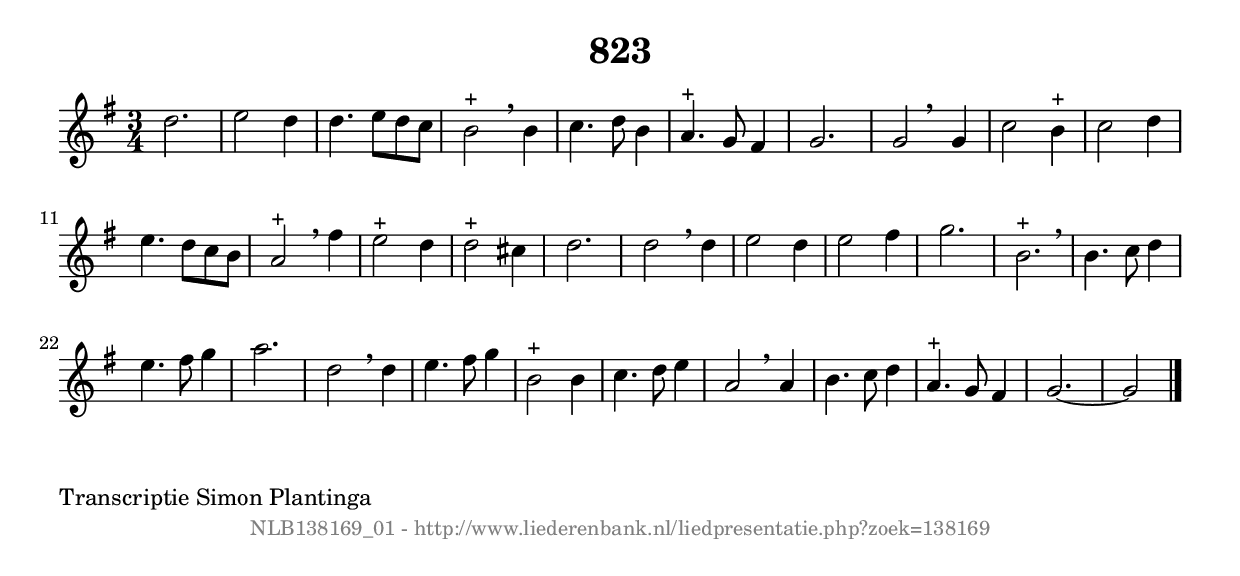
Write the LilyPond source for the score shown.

%
% produced by wce2krn 1.64 (7 June 2014)
%
\version"2.16"
#(append! paper-alist '(("long" . (cons (* 210 mm) (* 2000 mm)))))
#(set-default-paper-size "long")
sb = {\breathe}
mBreak = {\breathe }
bBreak = {\breathe }
x = {\once\override NoteHead #'style = #'cross }
gl=\glissando
itime={\override Staff.TimeSignature #'stencil = ##f }
ficta = {\once\set suggestAccidentals = ##t}
fine = {\once\override Score.RehearsalMark #'self-alignment-X = #1 \mark \markup {\italic{Fine}}}
dc = {\once\override Score.RehearsalMark #'self-alignment-X = #1 \mark \markup {\italic{D.C.}}}
dcf = {\once\override Score.RehearsalMark #'self-alignment-X = #1 \mark \markup {\italic{D.C. al Fine}}}
dcc = {\once\override Score.RehearsalMark #'self-alignment-X = #1 \mark \markup {\italic{D.C. al Coda}}}
ds = {\once\override Score.RehearsalMark #'self-alignment-X = #1 \mark \markup {\italic{D.S.}}}
dsf = {\once\override Score.RehearsalMark #'self-alignment-X = #1 \mark \markup {\italic{D.S. al Fine}}}
dsc = {\once\override Score.RehearsalMark #'self-alignment-X = #1 \mark \markup {\italic{D.S. al Coda}}}
pv = {\set Score.repeatCommands = #'((volta "1"))}
sv = {\set Score.repeatCommands = #'((volta "2"))}
tv = {\set Score.repeatCommands = #'((volta "3"))}
qv = {\set Score.repeatCommands = #'((volta "4"))}
xv = {\set Score.repeatCommands = #'((volta #f))}
\header{ tagline = ""
title = "823"
}
\score {{
\key g \major
\relative g'
{
\set melismaBusyProperties = #'()
\time 3/4
\tempo 4=120
\override Score.MetronomeMark #'transparent = ##t
\override Score.RehearsalMark #'break-visibility = #(vector #t #t #f)
d'2. | e2 d4 | d4. e8 d8 c8 | b2^"+" \sb b4 | c4. d8 b4 | a4.^"+" g8 fis4 | g2. | g2 \bar ":|:" \bBreak
g4 | c2 b4^"+" | c2 d4 | e4. d8 c8 b8 | a2^"+" \sb fis'4 | e2^"+" d4 | d2^"+" cis4 | d2. | d2 \mBreak
d4 | e2 d4 | e2 fis4 | g2. | b,2.^"+" \sb | b4. c8 d4 | e4. fis8 g4 | a2. | d,2 \mBreak
d4 | e4. fis8 g4 | b,2^"+" b4 | c4. d8 e4 | a,2 \sb a4 | b4. c8 d4 | a4.^"+" g8 fis4 | g2.~ | g2 \bar "|."
 }}
 \midi { }
 \layout {
            indent = 0.0\cm
}
}
\markup { \wordwrap-string #" 
Transcriptie Simon Plantinga
"}
\markup { \vspace #0 } \markup { \with-color #grey \fill-line { \center-column { \smaller "NLB138169_01 - http://www.liederenbank.nl/liedpresentatie.php?zoek=138169" } } }
